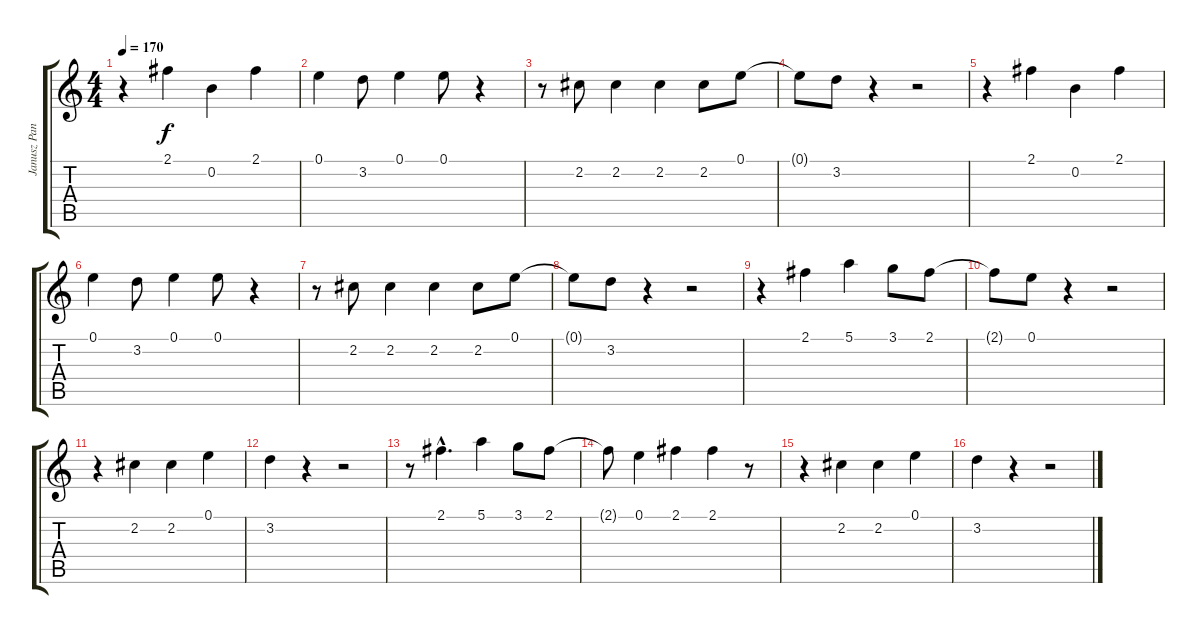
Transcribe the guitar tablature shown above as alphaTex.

\track ("Janusz Panasewicz" "Janusz Pan") {instrument electricguitarjazz}
\staff {score tabs}
\tuning (E4 B3 G3 D3 A2 E2) {hide}
\ts (4 4)
\tempo 170
\clef g2
\ks c
r.4{dy f} 2.1.4 0.2.4 2.1.4 |
0.1.4 3.2.8 0.1.4 0.1.8 r.4 |
r.8 2.2.8 2.2.4 2.2.4 2.2.8 0.1.8 |
0.1{t}.8 3.2.8 r.4 r.2 |
r.4 2.1.4 0.2.4 2.1.4 |
0.1.4 3.2.8 0.1.4 0.1.8 r.4 |
r.8 2.2.8 2.2.4 2.2.4 2.2.8 0.1.8 |
0.1{t}.8 3.2.8 r.4 r.2 |
r.4 2.1.4 5.1.4 3.1.8 2.1.8 |
2.1{t}.8 0.1.8 r.4 r.2 |
r.4 2.2.4 2.2.4 0.1.4 |
3.2.4 r.4 r.2 |
r.8 2.1{hac}.4{d} 5.1.4 3.1.8 2.1.8 |
2.1{t}.8 0.1.4 2.1.4 2.1.4 r.8 |
r.4 2.2.4 2.2.4 0.1.4 |
3.2.4 r.4 r.2
